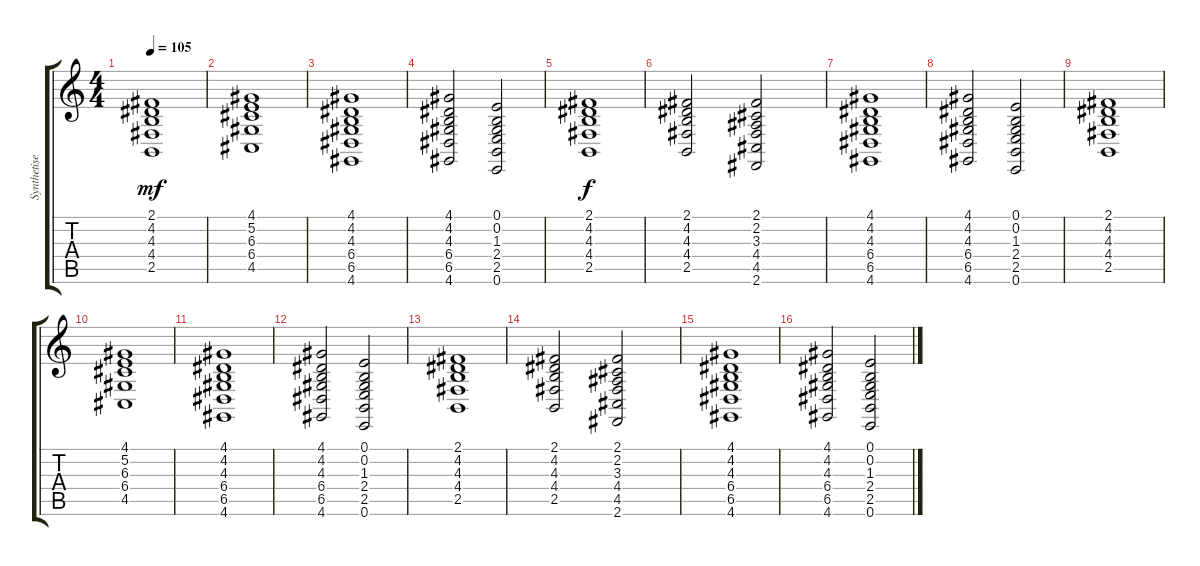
\track ("Synthetiser" "Synthetise") {instrument pad2warm}
\staff {score tabs}
\tuning (E4 B3 G3 D3 A2 E2) {hide}
\ts (4 4)
\tempo 105
\clef g2
\ks c
(2.1 4.2 4.3 4.4 2.5).1{dy mf} |
(4.1 5.2 6.3 6.4 4.5).1 |
(4.1 4.2 4.3 6.4 6.5 4.6).1 |
(4.1 4.2 4.3 6.4 6.5 4.6).2 (0.1 0.2 1.3 2.4 2.5 0.6).2 |
(2.1 4.2 4.3 4.4 2.5).1{dy f} |
(2.1 4.2 4.3 4.4 2.5).2 (2.1 2.2 3.3 4.4 4.5 2.6).2 |
(4.1 4.2 4.3 6.4 6.5 4.6).1 |
(4.1 4.2 4.3 6.4 6.5 4.6).2 (0.1 0.2 1.3 2.4 2.5 0.6).2 |
(2.1 4.2 4.3 4.4 2.5).1 |
(4.1 5.2 6.3 6.4 4.5).1 |
(4.1 4.2 4.3 6.4 6.5 4.6).1 |
(4.1 4.2 4.3 6.4 6.5 4.6).2 (0.1 0.2 1.3 2.4 2.5 0.6).2 |
(2.1 4.2 4.3 4.4 2.5).1 |
(2.1 4.2 4.3 4.4 2.5).2 (2.1 2.2 3.3 4.4 4.5 2.6).2 |
(4.1 4.2 4.3 6.4 6.5 4.6).1 |
(4.1 4.2 4.3 6.4 6.5 4.6).2 (0.1 0.2 1.3 2.4 2.5 0.6).2
